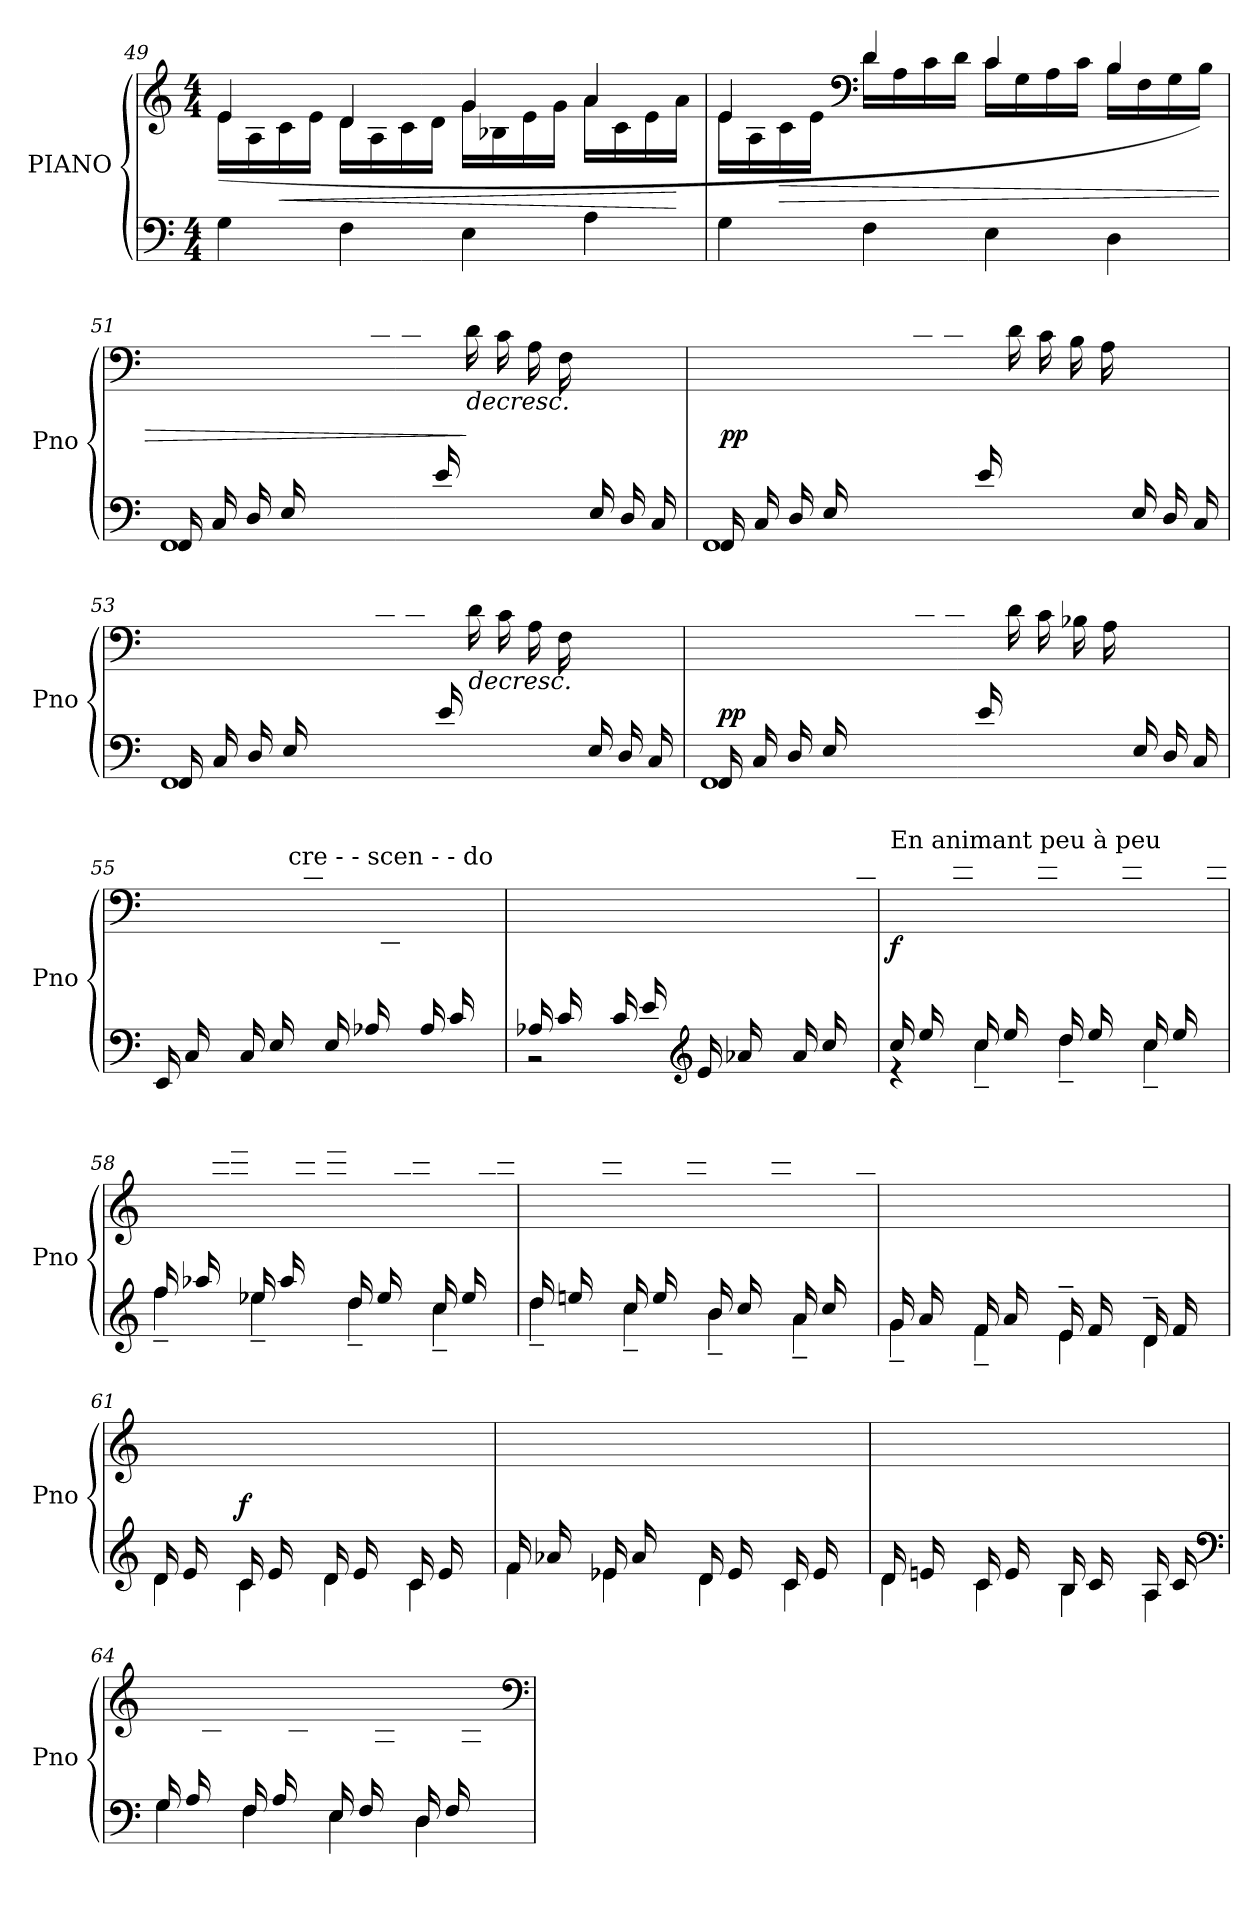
**kern	**kern	**dynam
*part1	*part1	*part1
*staff2	*staff1	*staff1/2
*I"PIANO	*	*
*I'Pno	*	*
*clefF4	*clefG2	*
*k[]	*k[]	*
*C:	*C:	*
*M4/4	*M4/4	*
=49	=49	=49
*	*^	*
4G\	4e/	(16e\LL	.
.	.	16A\	.
!	!	!	!LO:HP:b
.	.	16c\	<
.	.	16e\JJ	.
4F\	4d/	16d\LL	.
.	.	16A\	.
.	.	16c\	.
.	.	16d\JJ	.
4E\	4g/	16g\LL	.
.	.	16B-X\	.
.	.	16e\	.
.	.	16g\JJ	.
4A\	4a/	16a\LL	.
.	.	16c\	.
.	.	16e\	.
.	.	16a\JJ	[
=50	=50	=50	=50
4G\	4e/	16e\LL	.
.	.	16A\	.
!	!	!	!LO:HP:b
.	.	16c\	>
.	.	16e\JJ	.
*	*clefF4	*	*
4F\	4d/	16d\LL	.
.	.	16A\	.
.	.	16c\	.
.	.	16d\JJ	.
4E\	4c/	16c\LL	.
.	.	16G\	.
.	.	16A\	.
.	.	16c\JJ	.
4D\	4B/	16B\LL	.
.	.	16F\	.
.	.	16G\	.
.	.	16B\JJ)	.
*	*v	*v	*
!!LO:LB:g=z
=51	=51	=51
*^	*	*
*	*^	*	*
16FF/LL	1ryy	1FF	4ryy	.
16C/	.	.	.	.
16D/	.	.	.	.
16E/	.	.	.	.
4ryy	.	.	16F\	.
.	.	.	16A\	.
.	.	.	16c\	.
.	.	.	16d\JJ	.
16e/LL	.	.	16ryy	.
!	!	!	!	!LO:HP:n=1:b
4ryy	.	.	16d\	] >
.	.	.	16c\	.
.	.	.	16A\	.
.	.	.	16F\	.
16E/	.	.	8.ryy	.
16D/	.	.	.	.
16C/JJ	.	.	.	.
=52	=52	=52	=52	=52
!	!	!	!	!LO:DY:b
16FF/LL	1ryy	1FF	4ryy	pp
16C/	.	.	.	.
16D/	.	.	.	.
16E/	.	.	.	.
4ryy	.	.	16F\	.
.	.	.	16A\	.
.	.	.	16c\	.
.	.	.	16d\JJ	.
16e/LL	.	.	16ryy	.
4ryy	.	.	16d\	.
.	.	.	16c\	.
.	.	.	16B\	.
.	.	.	16A\	.
16E/	.	.	8.ryy	.
16D/	.	.	.	.
16C/JJ	.	.	.	.
=53	=53	=53	=53	=53
16FF/LL	1ryy	1FF	4ryy	.
16C/	.	.	.	.
16D/	.	.	.	.
16E/	.	.	.	.
4ryy	.	.	16F\	.
.	.	.	16A-X\	.
.	.	.	16c\	.
.	.	.	16d\JJ	.
16e/LL	.	.	16ryy	.
!	!	!	!	!LO:HP:n=1:b
4ryy	.	.	16d\	] >
.	.	.	16c\	.
.	.	.	16A-\	.
.	.	.	16F\	.
16E/	.	.	8.ryy	.
16D/	.	.	.	.
16C/JJ	.	.	.	.
!!LO:LB:g=z
=54	=54	=54	=54	=54
!	!	!	!	!LO:DY:b
16FF/LL	1ryy	1FF	4ryy	pp
16C/	.	.	.	.
16D/	.	.	.	.
16E/	.	.	.	.
4ryy	.	.	16F\	.
.	.	.	16A-X\	.
.	.	.	16c\	.
.	.	.	16d\JJ	.
16e/LL	.	.	16ryy	.
4ryy	.	.	16d\	.
.	.	.	16c\	.
.	.	.	16B-X\	.
.	.	.	16A-\	.
16E/	.	.	8.ryy	.
16D/	.	.	.	.
16C/JJ	.	.	.	.
*	*v	*v	*	*
=55	=55	=55	=55
(16EE/LL	1ryy	8ryy	.
16C/	.	.	.
8ryy	.	16E\	.
.	.	16A-X\JJ	.
16C/LL	.	8ryy	.
16E/	.	.	.
!	!	!LO:TX:a:t=cre    -                -      scen    -             -      do	!
8ryy	.	16A-\	.
.	.	16c\JJ	.
16E/LL	.	8ryy	.
16A-X/	.	.	.
*	*	*clefG2	*
8ryy	.	16c\	.
.	.	16e\JJ	.
16A-/LL	.	8ryy	.
16c/	.	.	.
8ryy	.	16e\	.
.	.	16a-X\JJ	.
=56	=56	=56	=56
16A-X/LL	2r	8ryy	.
16c/	.	.	.
8ryy	.	16e\	.
.	.	16a-X\JJ	.
16c/LL	.	8ryy	.
16e/	.	.	.
8ryy	.	16a-\	.
.	.	16cc\JJ	.
*clefG2	*	*	*
16e/LL	2ryy	8ryy	.
16a-X/	.	.	.
8ryy	.	16cc\	.
.	.	16ee\JJ	.
16a-/LL	.	8ryy	.
16cc/	.	.	.
8ryy	.	16ee\	.
.	.	16aa-X\JJ)	.
!!LO:LB:g=z
=57	=57	=57	=57
!	!	!LO:TX:a:t=En   animant   peu   à peu	!
!	!	!	!LO:DY:b
(16cc/LL	4re	8ryy	f
16ee/	.	.	.
8ryy	.	16gg\	.
.	.	16ccc\JJ)	.
(16cc/LL	4cc~\	8ryy	.
16ee/	.	.	.
8ryy	.	16gg\	.
.	.	16ccc\JJ)	.
(16dd/LL	4dd~\	8ryy	.
16ee/	.	.	.
8ryy	.	16gg\	.
.	.	16ddd\JJ)	.
(16cc/LL	4cc~\	8ryy	.
16ee/	.	.	.
8ryy	.	16gg\	.
.	.	16ccc\JJ)	.
=58	=58	=58	=58
(16ff/LL	4ff~\	8ryy	.
16aa-X/	.	.	.
8ryy	.	16ccc\	.
.	.	16fff\JJ)	.
(16ee-X/LL	4ee-X~\	8ryy	.
16aa-/	.	.	.
8ryy	.	16ccc\	.
.	.	16eee-X\JJ)	.
(16dd/LL	4dd~\	8ryy	.
16ee-/	.	.	.
8ryy	.	16aa-X\	.
.	.	16ddd\JJ)	.
(16cc/LL	4cc~\	8ryy	.
16ee-/	.	.	.
8ryy	.	16aa-\	.
.	.	16ccc\JJ)	.
=59	=59	=59	=59
(16dd/LL	4dd~\	8ryy	.
16een/	.	.	.
8ryy	.	16gg\	.
.	.	16ddd\JJ)	.
(16cc/LL	4cc~\	8ryy	.
16ee/	.	.	.
8ryy	.	16gg\	.
.	.	16ccc\JJ)	.
(16b/LL	4b~\	8ryy	.
16cc/	.	.	.
8ryy	.	16gg\	.
.	.	16ccc\JJ)	.
(16a/LL	4a~\	8ryy	.
16cc/	.	.	.
8ryy	.	16ee\	.
.	.	16aa\JJ)	.
!!LO:PB:g=z
=60	=60	=60	=60
(16g/LL	4g~\	8ryy	.
16a/	.	.	.
8ryy	.	16cc\	.
.	.	16gg\JJ)	.
(16f/LL	4f~\	8ryy	.
16a/	.	.	.
8ryy	.	16cc\	.
.	.	16ff\JJ)	.
(16e~/LL	4e\	8ryy	.
16f/	.	.	.
8ryy	.	16a-X\	.
.	.	16ee\JJ)	.
(16d~/LL	4d\	8ryy	.
16f/	.	.	.
8ryy	.	16a-\	.
.	.	16dd\JJ)	]
=61	=61	=61	=61
(16d/LL	4d\	8ryy	.
16e/	.	.	.
8ryy	.	16g\	.
.	.	16dd\JJ)	.
!	!	!	!LO:DY:b
(16c/LL	4c\	8ryy	f
16e/	.	.	.
8ryy	.	16g\	.
.	.	16cc\JJ)	.
(16d/LL	4d\	8ryy	.
16e/	.	.	.
8ryy	.	16g\	.
.	.	16dd\JJ)	.
(16c/LL	4c\	8ryy	.
16e/	.	.	.
8ryy	.	16g\	.
.	.	16cc\JJ)	.
=62	=62	=62	=62
(16f/LL	4f\	8ryy	.
16a-X/	.	.	.
8ryy	.	16cc\	.
.	.	16ff\JJ)	.
(16e-X/LL	4e-X\	8ryy	.
16a-/	.	.	.
8ryy	.	16cc\	.
.	.	16ee-X\JJ)	.
(16d/LL	4d\	8ryy	.
16e-/	.	.	.
8ryy	.	16a-X\	.
.	.	16dd\JJ)	.
(16c/LL	4c\	8ryy	.
16e-/	.	.	.
8ryy	.	16a-\	.
.	.	16cc\JJ)	.
!!LO:LB:g=z
=63	=63	=63	=63
(16d/LL	4d\	8ryy	.
16en/	.	.	.
8ryy	.	16g\	.
.	.	16dd\JJ)	.
(16c/LL	4c\	8ryy	.
16e/	.	.	.
8ryy	.	16g\	.
.	.	16cc\JJ)	.
(16B/LL	4B\	8ryy	.
16c/	.	.	.
8ryy	.	16e\	.
.	.	16b\JJ)	.
(16A/LL	4A\	8ryy	.
16c/	.	.	.
8ryy	.	16e\	.
.	.	16a\JJ)	.
*clefF4	*	*	*
=64	=64	=64	=64
(16G/LL	4G\	8ryy	.
16A/	.	.	.
8ryy	.	16c\	.
.	.	16g\JJ)	.
(16F/LL	4F\	8ryy	.
16A/	.	.	.
8ryy	.	16c\	.
.	.	16f\JJ)	.
(16E/LL	4E\	8ryy	.
16F/	.	.	.
8ryy	.	16A-X\	.
.	.	16e\JJ)	.
(16D/LL	4D\	8ryy	.
16F/	.	.	.
8ryy	.	16A-\	.
.	.	16d\JJ)	.
*v	*v	*	*
*	*clefF4	*
=	=	=
*-	*-	*-
